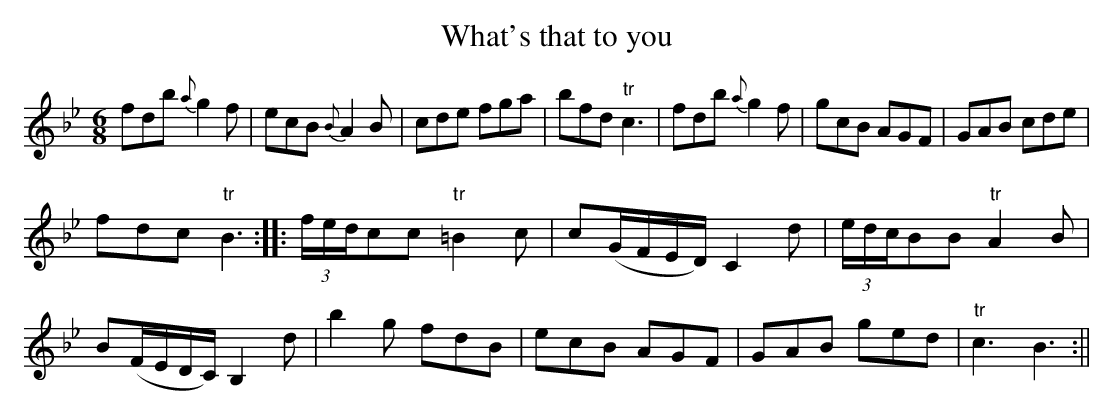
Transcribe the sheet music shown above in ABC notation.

X:1
T:What's that to you
M:6/8
L:1/8
K:Bb
fdb {a}g2f|ecB {B}A2B|cde fga|bfd "tr"c3|fdb {a}g2f|gcB AGF|GAB cde|
fdc "tr"B3::(3f/e/d/cc "tr"=B2c|c(G/F/E/D/) C2d|(3e/d/c/BB "tr"A2B|
B(F/E/D/C/) B,2d|b2g fdB|ecB AGF|GAB ged|"tr"c3 B3:||
